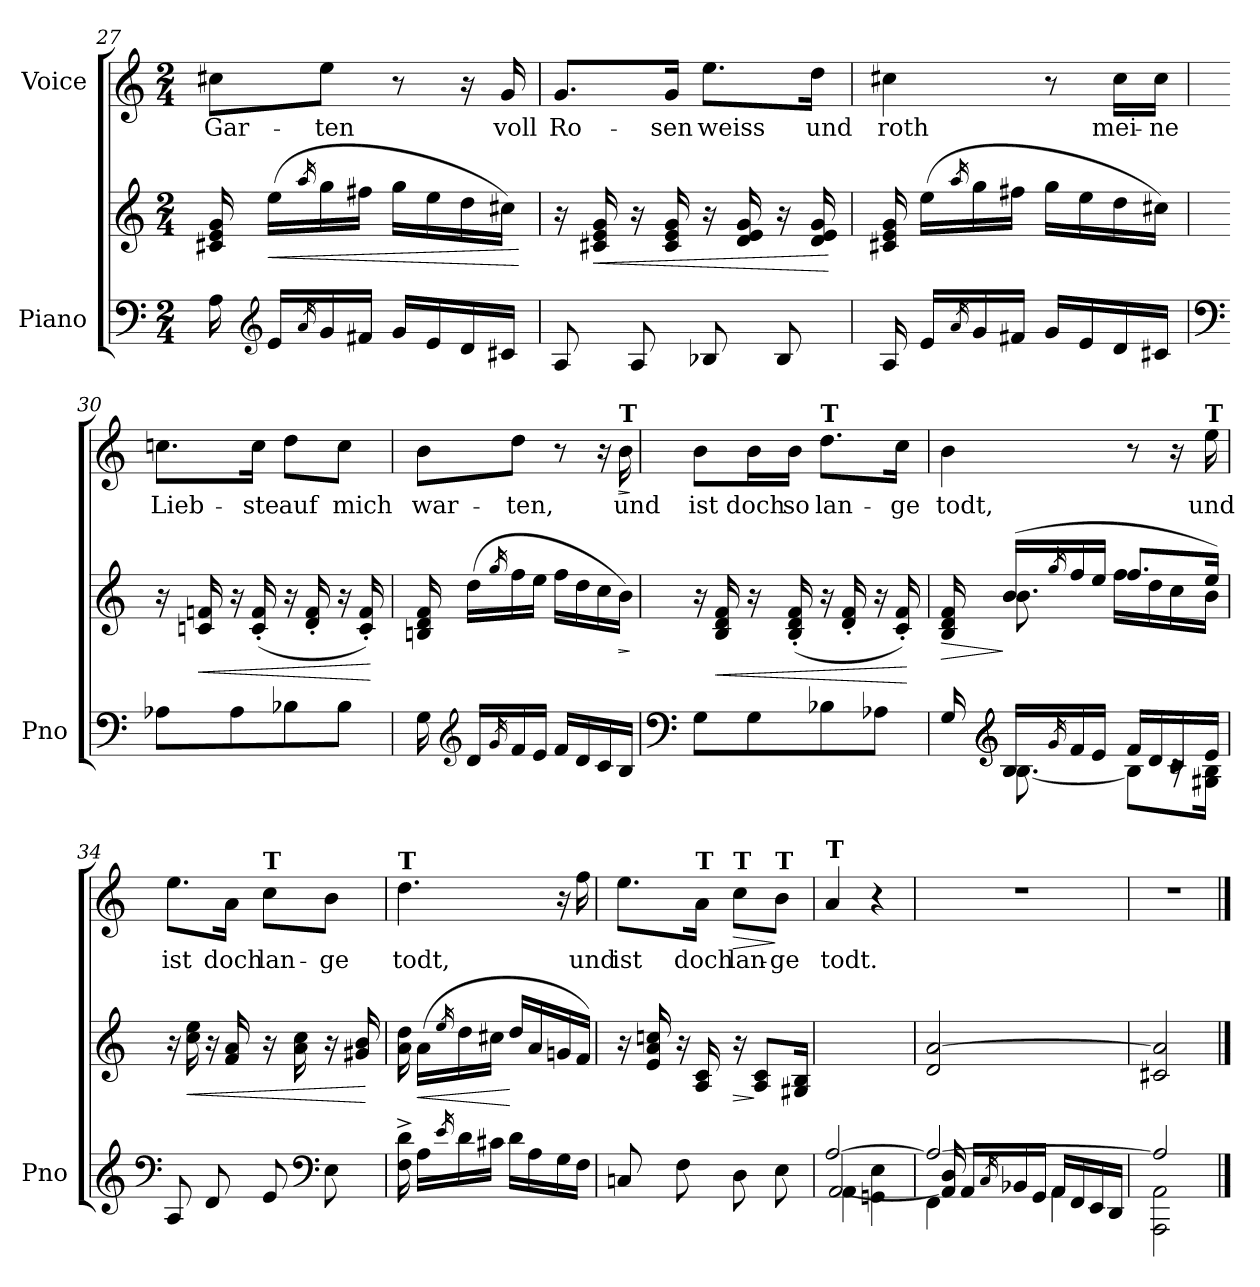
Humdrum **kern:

**kern	**kern	**dynam	**kern	**text	**dynam
*part2	*part2	*part2	*part1	*part1	*part1
*staff3	*staff2	*staff2/3	*staff1	*staff1	*staff1
*I"Piano	*	*	*I"Voice	*	*
*I'Pno	*	*	*	*	*
*clefF4	*clefG2	*	*clefG2	*	*
*k[]	*k[]	*	*k[]	*	*
*M2/4	*M2/4	*	*M2/4	*	*
=27	=27	=27	=27	=27	=27
!	!	!	!	!LO:LY:b	!
16A\	16c#X/ 16e/ 16g/	.	8cc#X\L	Gar-	.
*clefG2	*	*	*	*	*
!	!	!LO:HP:b	!	!	!
16e/LL	(16ee\LL	<	.	.	.
16qa/	16qaa/	.	.	.	.
!	!	!	!	!LO:LY:b	!
16g/	16gg\	.	8ee\J	-ten	.
16f#X/JJ	16ff#X\JJ	.	.	.	.
16g/LL	16gg\LL	.	8r	.	.
16e/	16ee\	.	.	.	.
16d/	16dd\	.	16r	.	.
!	!	!	!	!LO:LY:b	!
16c#X/JJ	16cc#X\JJ)	.	16g/	voll	.
.	.	[	.	.	.
!!LO:LB:g=z
=28	=28	=28	=28	=28	=28
!	!	!	!	!LO:LY:b	!
8A/	16r	.	8.g/L	Ro-	.
!	!	!LO:HP:b	!	!	!
.	16c#X/ 16e/ 16g/	<	.	.	.
8A/	16r	.	.	.	.
!	!	!	!	!LO:LY:b	!
.	16c#/ 16e/ 16g/	.	16g/Jk	-sen	.
!	!	!	!	!LO:LY:b	!
8B-X/	16r	.	8.ee\L	weiss	.
.	16d/ 16e/ 16g/	.	.	.	.
8B-/	16r	.	.	.	.
!	!	!	!	!LO:LY:b	!
.	16d/ 16e/ 16g/	.	16dd\Jk	und	.
.	.	[	.	.	.
=29	=29	=29	=29	=29	=29
!	!	!	!	!LO:LY:b	!
16A/	16c#X/ 16e/ 16g/	.	4cc#X\	roth	.
16e/LL	(16ee\LL	.	.	.	.
16qa/	16qaa/	.	.	.	.
16g/	16gg\	.	.	.	.
16f#X/JJ	16ff#X\JJ	.	.	.	.
16g/LL	16gg\LL	.	8r	.	.
16e/	16ee\	.	.	.	.
!	!	!	!	!LO:LY:b	!
16d/	16dd\	.	16cc#\LL	mei-	.
!	!	!	!	!LO:LY:b	!
16c#X/JJ	16cc#X\JJ)	.	16cc#\JJ	-ne	.
=30	=30	=30	=30	=30	=30
*clefF4	*	*	*	*	*
!	!	!	!	!LO:LY:b	!
8A-X\L	16r	.	8.ccn\L	Lieb-	.
!	!	!LO:HP:b	!	!	!
.	16cn/ 16fn/	<	.	.	.
8A-\	16r	.	.	.	.
!	!	!	!	!LO:LY:b	!
.	(>16c/' 16f/'	.	16cc\Jk	-ste	.
!	!	!	!	!LO:LY:b	!
8B-X\	16r	.	8dd\L	auf	.
.	16d/' 16f/'	.	.	.	.
!	!	!	!	!LO:LY:b	!
8B-\J	16r	.	8cc\J	mich	.
.	16c/' 16f/')	.	.	.	.
.	.	[	.	.	.
=31	=31	=31	=31	=31	=31
!	!	!	!	!LO:LY:b	!
16G\	16Bn/ 16d/ 16f/	.	8b\L	war-	.
*clefG2	*	*	*	*	*
16d/LL	(16dd\LL	.	.	.	.
16qg/	16qgg/	.	.	.	.
!	!	!	!	!LO:LY:b	!
16f/	16ff\	.	8dd\J	-ten,	.
16e/JJ	16ee\JJ	.	.	.	.
16f/LL	16ff\LL	.	8r	.	.
16d/	16dd\	.	.	.	.
16c/	16cc\	.	16r	.	.
!	!	!	!LO:TX:a:B:t=T	!	!
!	!	!LO:HP:b	!	!LO:LY:b	!LO:HP:b
16B/JJ	16b\JJ)	>	16b\	und	>
.	.	]	.	.	]
=32	=32	=32	=32	=32	=32
*clefF4	*	*	*	*	*
!	!	!	!	!LO:LY:b	!
8G\L	16r	.	8b\L	ist	.
!	!	!LO:HP:b	!	!	!
.	16B/ 16d/ 16f/	<	.	.	.
!	!	!	!	!LO:LY:b	!
8G\	16r	.	16b\L	doch	.
!	!	!	!	!LO:LY:b	!
.	(>16B/' 16d/' 16f/'	.	16b\JJ	so	.
!	!	!	!LO:TX:a:B:t=T	!	!
!	!	!	!	!LO:LY:b	!
8B-X\	16r	.	8.dd\L	lan-	.
.	16d/' 16f/'	.	.	.	.
8A-X\J	16r	.	.	.	.
!	!	!	!	!LO:LY:b	!
.	16c/' 16f/')	.	16cc\Jk	-ge	.
.	.	[	.	.	.
!!LO:LB:g=z
=33	=33	=33	=33	=33	=33
*^	*	*	*	*	*
!	!	!	!LO:HP:b	!	!LO:LY:b	!
*	*	*^	*	*	*	*
16G/	16ryy	16B/ 16d/ 16f/	16ryy	>	4b\	todt,	.
*clefG2	*	*	*	*	*	*	*
!LO:N:head=solid	!	!LO:N:head=solid	!	!	!	!	!
16B/LL	[8.B\	(16b/LL	8.b\	]	.	.	.
16qg/	.	16qgg/	.	.	.	.	.
16f/	.	16ff/	.	.	.	.	.
16e/JJ	.	16ee/JJ	.	.	.	.	.
!	!	!	!LO:N:head=solid	!	!	!	!
16f/LL	8B\L]	8.ff/L	16ff\LL	.	8r	.	.
16d/	.	.	16dd\	.	.	.	.
16c/	16rc	.	16cc\	.	16r	.	.
!	!	!	!	!	!LO:TX:a:B:t=T	!	!
!	!	!	!	!	!	!LO:LY:b	!
16e/JJ	16G#X\ 16B\Jk	16ee/Jk)	16b\JJ	.	16ee\	und	.
=34	=34	=34	=34	=34	=34	=34	=34
!	!	!	!	!	!	!LO:LY:b	!
*v	*v	*	*	*	*	*	*
*	*v	*v	*	*	*	*
8A/	16r	.	8.ee\L	ist	.
!	!	!LO:HP:b	!	!	!
.	16cc\ 16ee\	<	.	.	.
8d/	16r	.	.	.	.
!	!	!	!	!LO:LY:b	!
.	16f/ 16a/	.	16a\Jk	doch	.
!	!	!	!LO:TX:a:B:t=T	!	!
!	!	!	!	!LO:LY:b	!
8e/	16r	.	8cc\L	lan-	.
.	16a\ 16cc\	.	.	.	.
*clefF4	*	*	*	*	*
!	!	!	!	!LO:LY:b	!
8E\	16r	.	8b\J	-ge	.
.	16g#X/ 16b/	.	.	.	.
.	.	[	.	.	.
=35	=35	=35	=35	=35	=35
!	!	!	!LO:TX:a:B:t=T	!	!
!	!	!	!	!LO:LY:b	!
16F\^ 16d\^	16a\ 16dd\	.	4.dd\	todt,	.
!	!	!LO:HP:b	!	!	!
16A\LL	(16a\LL	<	.	.	.
16qe/	16qee/	.	.	.	.
16d\	16dd\	.	.	.	.
16c#X\JJ	16cc#X\JJ	.	.	.	.
16d\LL	16dd/LL	[	.	.	.
16A\	16a/	.	.	.	.
16G\	16gn/	.	16r	.	.
!	!	!	!	!LO:LY:b	!
16F\JJ	16f/JJ)	.	16ff\	und	.
=36	=36	=36	=36	=36	=36
!	!	!	!	!LO:LY:b	!
8Cn/	16r	.	8.ee\L	ist	.
.	16e/ 16a/ 16ccn/	.	.	.	.
8F\	16r	.	.	.	.
!	!	!	!LO:TX:a:B:t=T	!	!
!	!	!	!	!LO:LY:b	!
.	16A/ 16c/	.	16a\Jk	doch	.
!	!	!	!LO:TX:a:B:t=T	!	!
!	!	!LO:HP:b	!	!LO:LY:b	!LO:HP:b
8D\	16r	>	8cc\L	lan-	>
.	8A/ 8c/L	]	.	.	.
!	!	!	!LO:TX:a:B:t=T	!	!
!	!	!	!	!LO:LY:b	!
8E\	.	.	8b\J	-ge	]
.	16G#X/ 16B/Jk	.	.	.	.
=37	=37	=37	=37	=37	=37
*^	*	*	*	*	*
*	*^	*	*	*	*	*
!	!	!	!	!	!LO:TX:a:B:t=T	!	!
!	!	!	!	!	!	!LO:LY:b	!
[2A/	[2AA/	4AA\	2ryy	.	4a/	todt.	.
.	.	4GGn\ 4E\	.	.	4r	.	.
=38	=38	=38	=38	=38	=38	=38	=38
2A/_	16AA/] 16D/	4FF\	2d/ [2a/	.	2r	.	.
.	16AA/LL	.	.	.	.	.	.
.	16qC/	.	.	.	.	.	.
.	16BB-X/	.	.	.	.	.	.
.	16GG/JJ	.	.	.	.	.	.
.	16AA/LL	4AA\	.	.	.	.	.
.	16FF/	.	.	.	.	.	.
.	16EE/	.	.	.	.	.	.
.	16DD/JJ	.	.	.	.	.	.
*	*v	*v	*	*	*	*	*
=39	=39	=39	=39	=39	=39	=39
2A/]	2AAA\ 2AA\	2c#X/ 2a/]	.	2r	.	.
*v	*v	*	*	*	*	*
==	==	==	==	==	==
*-	*-	*-	*-	*-	*-
